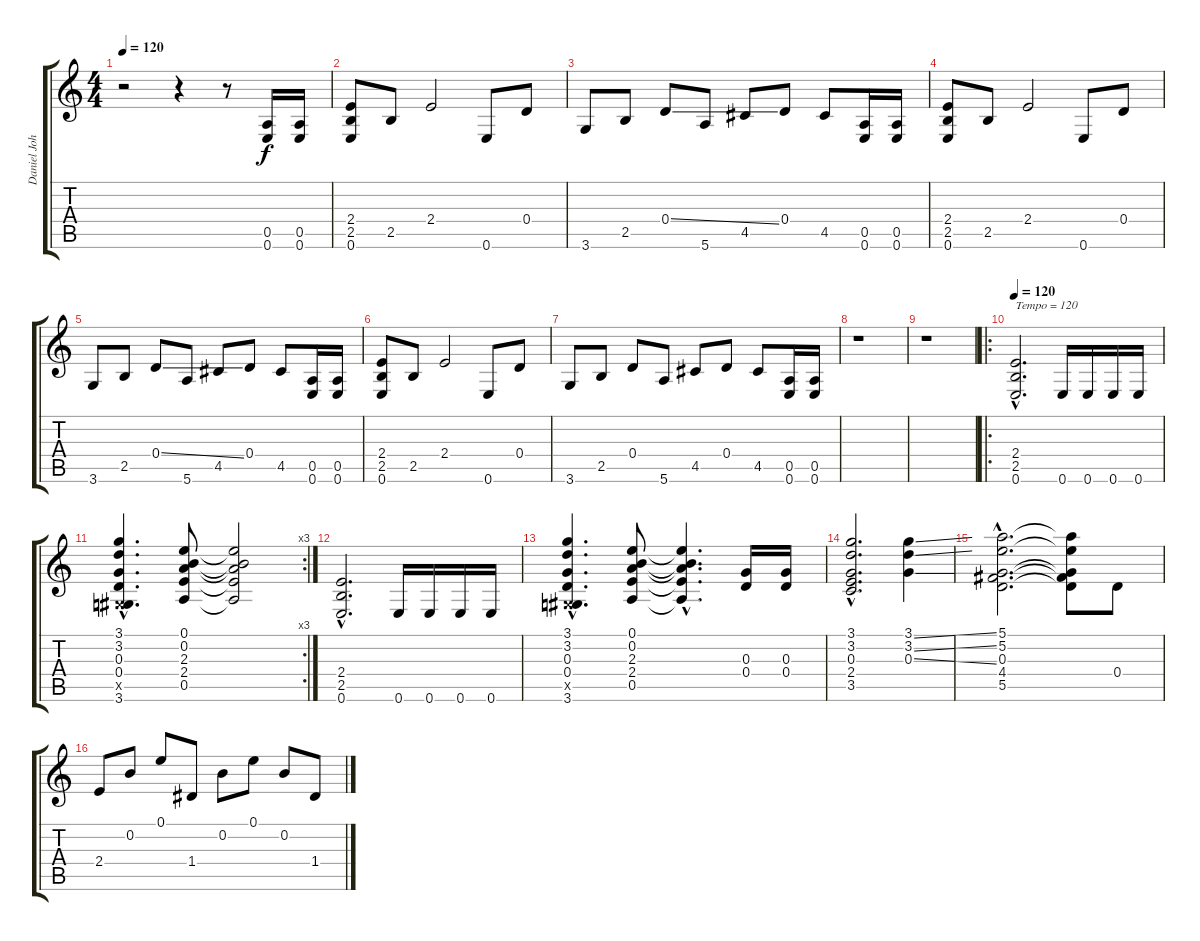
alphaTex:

\track ("Daniel Johns (gtr2)" "Daniel Joh") {instrument distortionguitar}
\staff {score tabs}
\tuning (E4 B3 G3 D3 A2 E2) {hide}
\ts (4 4)
\tempo 120
\tempo 107
\tempo 120
\clef g2
\ks c
r.2{dy f instrument distortionguitar} r.4 r.8 (0.5 0.6).16 (0.5 0.6).16 |
(2.4 2.5 0.6).8 2.5.8 2.4.2 0.6.8 0.4.8 |
3.6.8 2.5.8 0.4{ss}.8 5.6.8 4.5.8 0.4.8 4.5.8 (0.5 0.6).16 (0.5 0.6).16 |
(2.4 2.5 0.6).8 2.5.8 2.4.2 0.6.8 0.4.8 |
3.6.8 2.5.8 0.4{ss}.8 5.6.8 4.5.8 0.4.8 4.5.8 (0.5 0.6).16 (0.5 0.6).16 |
(2.4 2.5 0.6).8 2.5.8 2.4.2 0.6.8 0.4.8 |
3.6.8 2.5.8 0.4.8 5.6.8 4.5.8 0.4.8 4.5.8 (0.5 0.6).16 (0.5 0.6).16 |
r.1 |
r.1 |
\ro
\tempo 120
(2.4{hac} 2.5{hac} 0.6{hac}).2{d txt "Tempo = 120"} 0.6.16 0.6.16 0.6.16 0.6.16 |
\rc 3
(3.1{hac} 3.2{hac} 0.3{hac} 0.4{hac} -1.5{hac x} 3.6{hac}).4{d} (0.1 0.2 2.3 2.4 0.5).8 (0.1{t} 0.2{t} 2.3{t} 2.4{t} 0.5{t}).2 |
(2.4{hac} 2.5{hac} 0.6{hac}).2{d} 0.6.16 0.6.16 0.6.16 0.6.16 |
(3.1{hac} 3.2{hac} 0.3{hac} 0.4{hac} -1.5{hac x} 3.6{hac}).4{d} (0.1 0.2 2.3 2.4 0.5).8 (0.1{hac t} 0.2{hac t} 2.3{hac t} 2.4{hac t} 0.5{hac t}).4{d} (0.3 0.4).16 (0.3 0.4).16 |
(3.1{hac} 3.2{hac} 0.3{hac} 2.4{hac} 3.5{hac}).2{d} (3.1{ss} 3.2{ss} 0.3{ss}).4 |
(5.1{hac} 5.2{hac} 0.3{hac} 4.4{hac} 5.5{hac}).2{d} (5.1{t} 5.2{t} 0.3{t} 4.4{t} 5.5{t}).8 0.4.8 |
2.4.8 0.2.8 0.1.8 1.4.8 0.2.8 0.1.8 0.2.8 1.4.8
